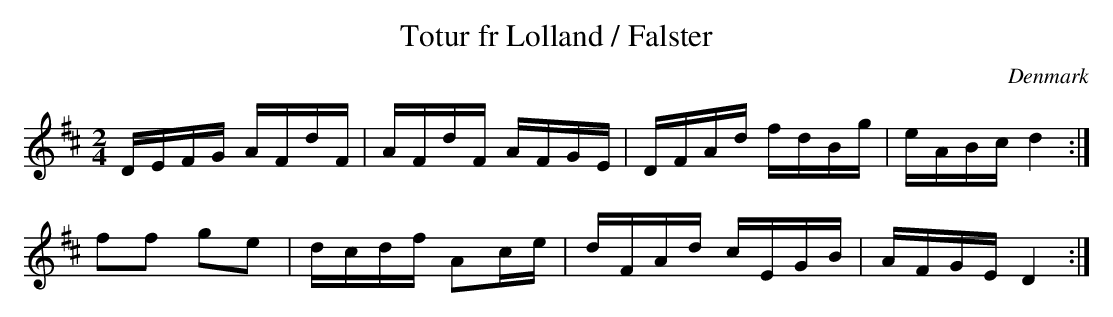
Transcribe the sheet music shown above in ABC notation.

X:1
T:Totur fr Lolland / Falster
O:Denmark
M:2/4
K:D
DEFG AFdF | AFdF AFGE | DFAd fdBg | eABc d4 :|
f2f2 g2e2 | dcdf A2ce | dFAd cEGB | AFGE D4 :|
